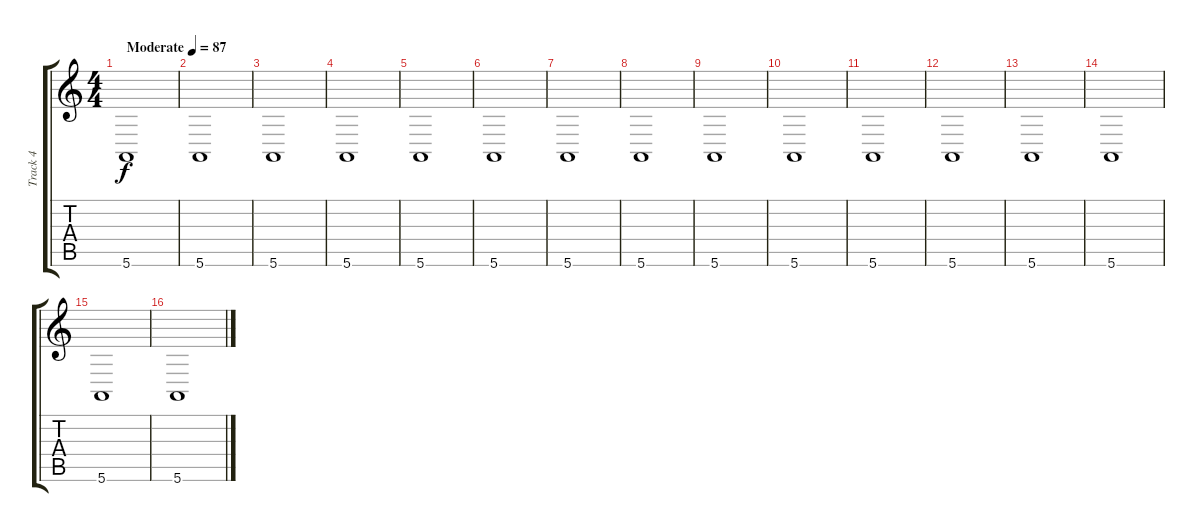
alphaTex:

\track ("Track 4" "Track 4") {instrument violin}
\staff {score tabs}
\tuning (E4 B3 G3 D3 A2 E2) {hide}
\ts (4 4)
\tempo (87 "Moderate")
\clef g2
\ks c
5.6.1{dy f instrument violin} |
5.6.1 |
5.6.1 |
5.6.1 |
5.6.1 |
5.6.1 |
5.6.1 |
5.6.1 |
5.6.1 |
5.6.1 |
5.6.1 |
5.6.1 |
5.6.1 |
5.6.1 |
5.6.1 |
5.6.1
